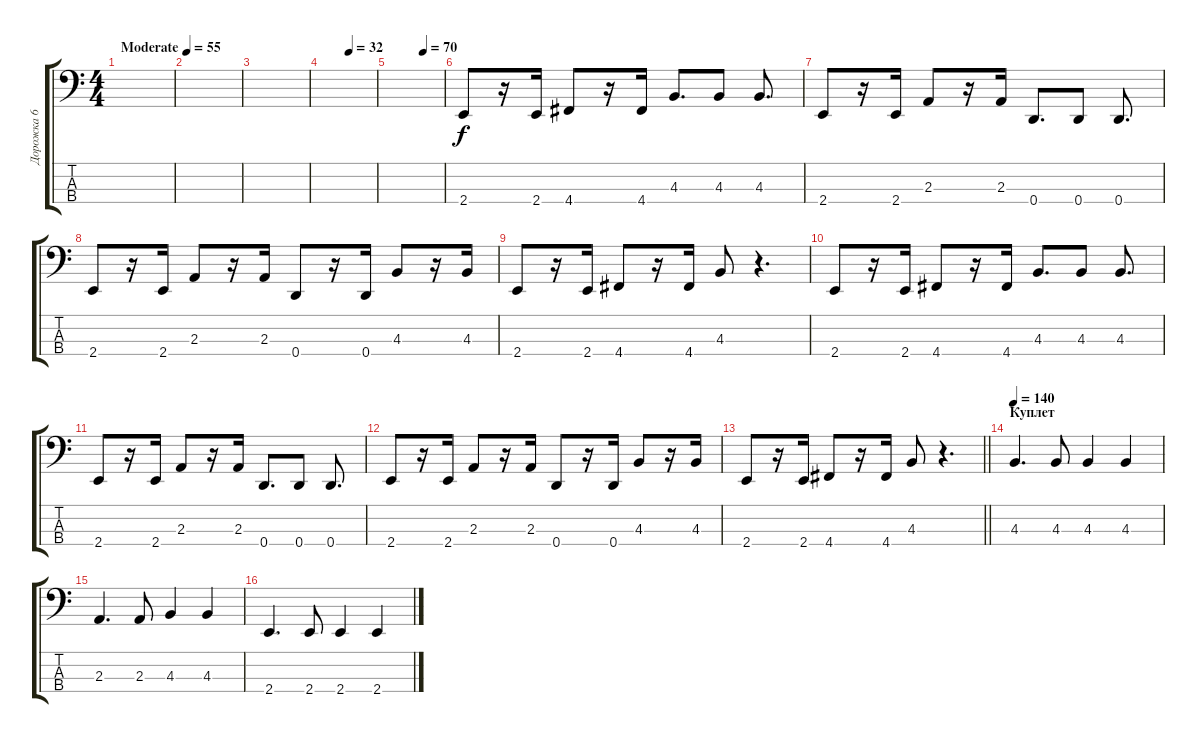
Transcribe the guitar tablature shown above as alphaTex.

\track ("Дорожка 6" "Дорожка 6") {instrument electricbassfinger}
\staff {score tabs}
\tuning (F2 C2 G1 D1) {hide}
\ts (4 4)
\tempo (55 "Moderate")
\clef f4
\ks c
|
|
|
\tempo (32 0.5)
|
\tempo (70 0.625)
|
2.4.8 r.16 2.4.16 4.4.8 r.16 4.4.16 4.3.8{d} 4.3.8 4.3.8{d} |
2.4.8 r.16 2.4.16 2.3.8 r.16 2.3.16 0.4.8{d} 0.4.8 0.4.8{d} |
2.4.8 r.16 2.4.16 2.3.8 r.16 2.3.16 0.4.8 r.16 0.4.16 4.3.8 r.16 4.3.16 |
2.4.8 r.16 2.4.16 4.4.8 r.16 4.4.16 4.3.8 r.4{d} |
2.4.8 r.16 2.4.16 4.4.8 r.16 4.4.16 4.3.8{d} 4.3.8 4.3.8{d} |
2.4.8 r.16 2.4.16 2.3.8 r.16 2.3.16 0.4.8{d} 0.4.8 0.4.8{d} |
2.4.8 r.16 2.4.16 2.3.8 r.16 2.3.16 0.4.8 r.16 0.4.16 4.3.8 r.16 4.3.16 |
\barLineRight lightlight
2.4.8 r.16 2.4.16 4.4.8 r.16 4.4.16 4.3.8 r.4{d} |
\section ("" "Куплет")
\tempo 140
4.3.4{d} 4.3.8 4.3.4 4.3.4 |
2.3.4{d} 2.3.8 4.3.4 4.3.4 |
2.4.4{d} 2.4.8 2.4.4 2.4.4
